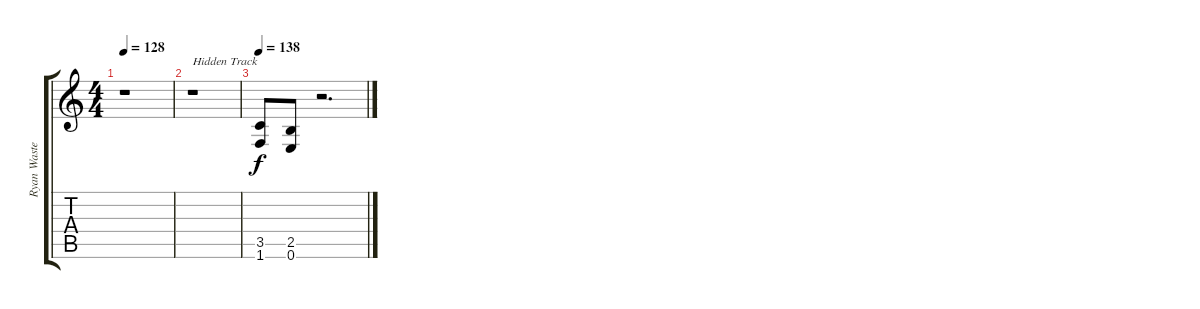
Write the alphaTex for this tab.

\track ("Ryan Waste (Right)" "Ryan Waste") {instrument distortionguitar}
\staff {score tabs}
\tuning (E4 B3 G3 D3 A2 E2) {hide}
\ts (4 4)
\tempo 128
\clef g2
\ks c
r.1{dy f} |
r.1{txt "Hidden Track"} |
\tempo 138
(3.5 1.6).8 (2.5 0.6).8 r.2{d}
